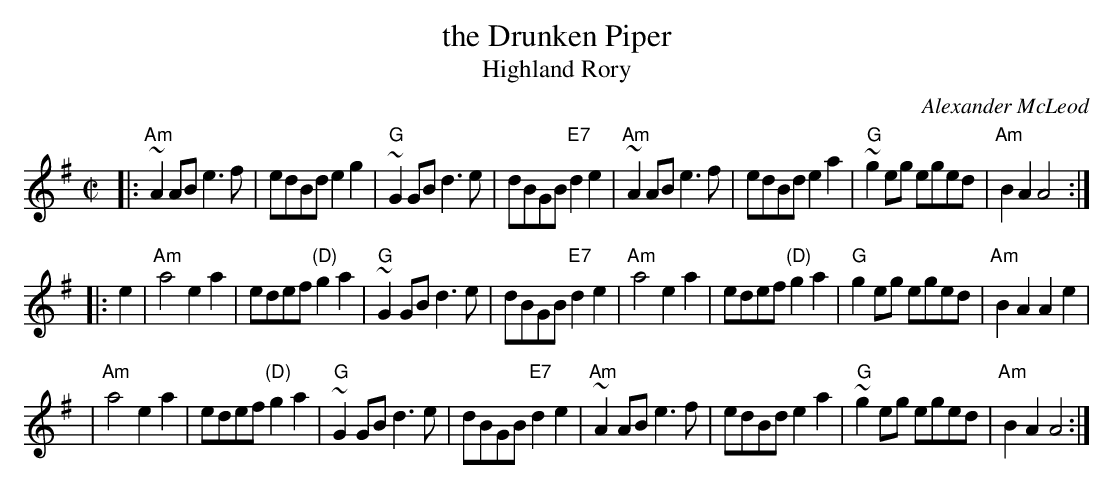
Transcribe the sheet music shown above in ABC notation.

X:1
T: the Drunken Piper
T: Highland Rory
C: Alexander McLeod
M: C|
L: 1/8
K: ADor
|: "Am"~A2AB e3f | edBd e2g2 | "G"~G2GB d3e | dBGB "E7"d2e2 \
|  "Am"~A2AB e3f | edBd e2a2 | "G"~g2eg eged | "Am"B2A2 A4 :|
|: e2 \
|  "Am"a4 e2a2 | edef "(D)"g2a2 | "G"~G2GB d3e | dBGB "E7"d2e2 \
|  "Am"a4 e2a2 | edef "(D)"g2a2 | "G"g2eg eged | "Am"B2A2 A2e2 |
|  "Am"a4 e2a2 | edef "(D)"g2a2 | "G"~G2GB d3e | dBGB "E7"d2e2 \
|  "Am"~A2AB e3f | edBd e2a2 | "G"~g2eg eged | "Am"B2A2 A4 :|
